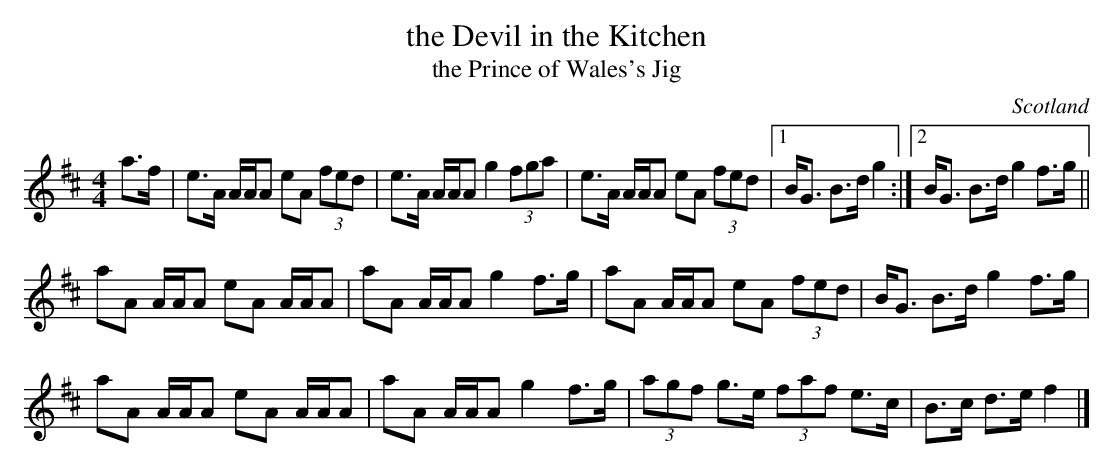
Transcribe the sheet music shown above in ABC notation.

X:1
T:the Devil in the Kitchen
T:the Prince of Wales's Jig
O:Scotland
M:4/4
K:Amix
a>f |\
e>A A/2A/2A eA (3fed | e>A A/2A/2A g2 (3fga |\
e>A A/2A/2A eA (3fed \
|1 B<G B>d g2 :|2 B<G B>d g2 f>g ||
aA A/2A/2A eA A/2A/2A | aA A/2A/2A g2 f>g | \
aA A/2A/2A eA (3fed | B<G B>d g2 f>g |
aA A/2A/2A eA A/2A/2A | aA A/2A/2A g2 f>g | \
(3agf g>e (3faf e>c | B>c d>e f2 |]
